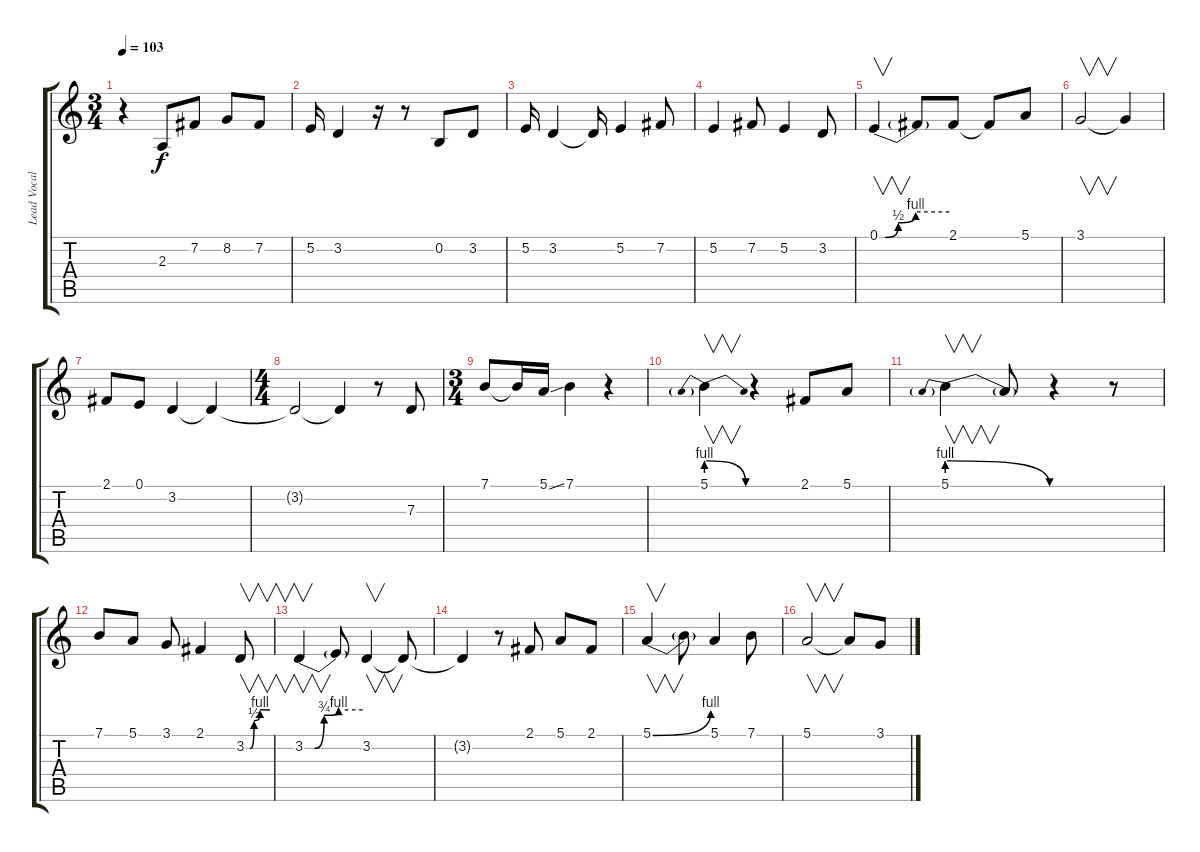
\track ("Lead Vocal (Steve Perry)" "Lead Vocal") {instrument lead1square}
\staff {score tabs}
\tuning (E4 B3 G3 D3 A2 E2) {hide}
\ts (3 4)
\tempo 103
\clef g2
\ks c
r.4{dy f} 2.3.8 7.2.8 8.2.8 7.2.8 |
5.2.16 3.2.4 r.16 r.8 0.2.8 3.2.8 |
5.2.16 3.2.4 3.2{t}.16 5.2.4 7.2.8 |
5.2.4 7.2.8 5.2.4 3.2.8 |
0.1{be (custom 0 0 5 0 16 2 31 4 60 4)}.4{v} 0.1{t}.8 2.1.8 2.1{t}.8 5.1.8 |
3.1.2{v} 3.1{t}.4 |
2.1.8 0.1.8 3.2.4 3.2{t}.4 |
\ts (4 4)
3.2{t}.2 3.2{t}.4 r.8 7.3.8 |
\ts (3 4)
7.1.8 7.1{t}.16 5.1{ss}.16 7.1.4 r.4 |
5.1{be (prebendrelease 0 4 60 0)}.4{v} r.4 2.1.8 5.1.8 |
5.1{be (prebendrelease 0 4 60 0)}.4{v} 5.1{t}.8 r.4 r.8 |
7.1.8 5.1.8 3.1.8 2.1.4 3.2{be (custom 0 0 10 0 20 2 35 4 45 4 60 4)}.8{v} |
3.2{be (custom 0 0 10 0 20 3 35 4 60 4)}.4{v} 3.2{t}.8 3.2.4{v} 3.2{t}.8 |
3.2{t}.4 r.8 2.1.8 5.1.8 2.1.8 |
5.1{be (bend 0 0 60 4)}.4{v} 5.1{t}.8 5.1.4 7.1.8 |
5.1.2{v} 5.1{t}.8 3.1.8
